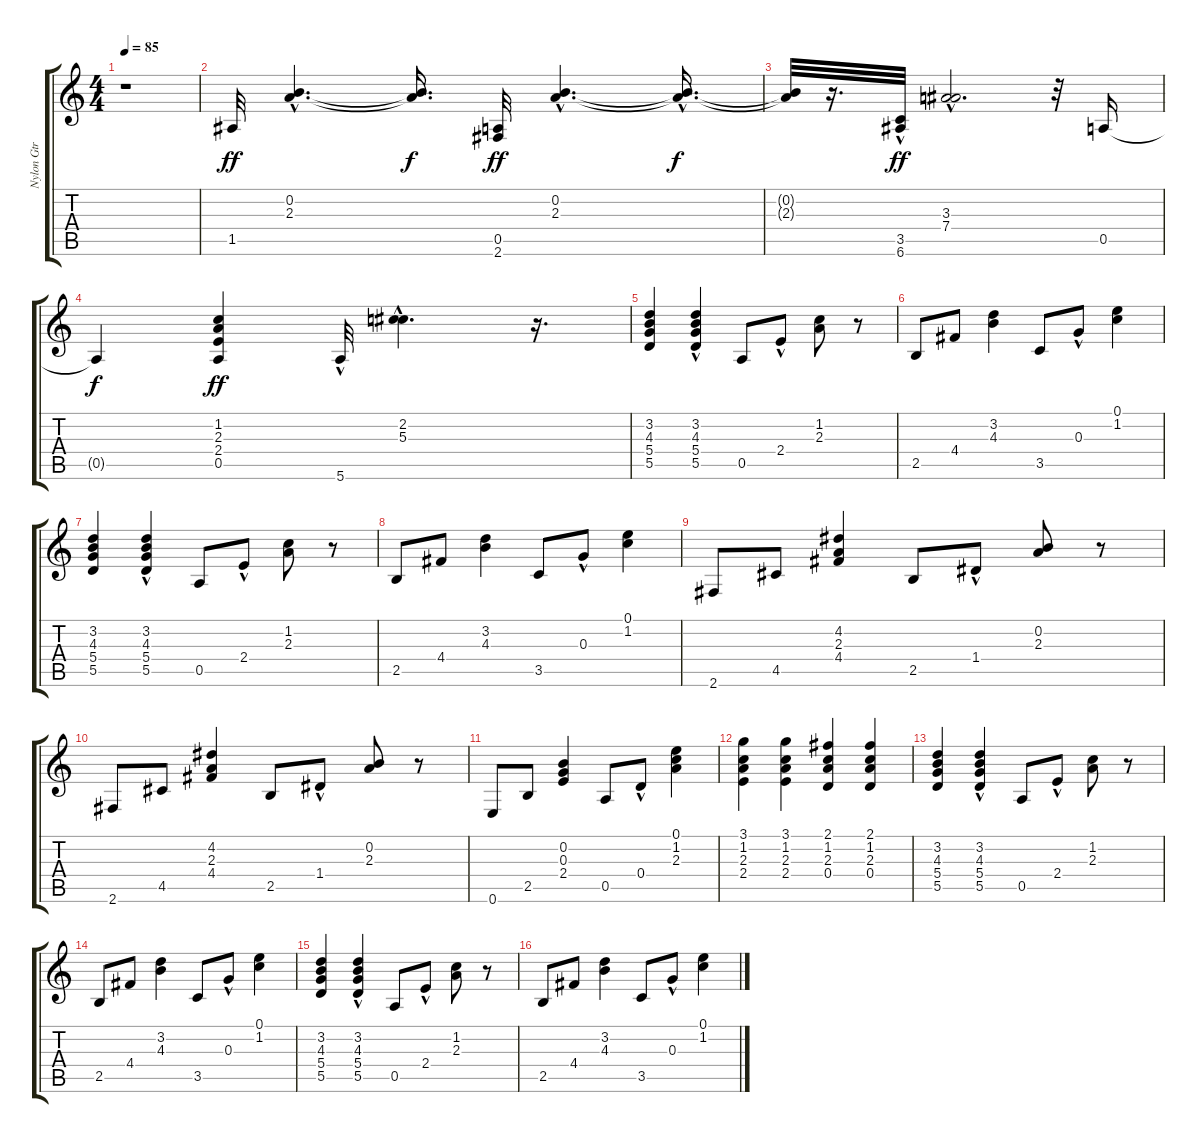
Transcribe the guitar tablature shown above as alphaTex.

\track ("Nylon Gtr 1" "Nylon Gtr ") {instrument acousticguitarnylon}
\staff {score tabs}
\tuning (E4 B3 G3 D3 A2 E2) {hide}
\ts (4 4)
\tempo 85
\clef g2
\ks c
r.1{dy ff instrument acousticguitarnylon} |
1.5.32 (0.2{hac} 2.3{hac}).4{d} (0.2{t} 2.3{t}).16{d dy f} (0.5 2.6).32{dy ff} (0.2{hac} 2.3{hac}).4{d} (0.2{hac t} 2.3{hac t}).16{d dy f} |
(0.2{t} 2.3{t}).32 r.16{d} (3.5{hac} 6.6{hac}).32{dy ff} (3.3{hac} 7.4{hac}).2{d} r.32 0.5.16 |
0.5{t}.4{dy f} (1.2 2.3 2.4 0.5).4{dy ff} 5.6{hac}.32 (2.2{hac} 5.3{hac}).4{d} r.16{d} |
(3.2 4.3 5.4 5.5).4 (3.2 4.3 5.4{hac} 5.5).4 0.5.8 2.4{hac}.8 (1.2 2.3).8 r.8 |
2.5.8 4.4.8 (3.2 4.3).4 3.5.8 0.3{hac}.8 (0.1 1.2).4 |
(3.2 4.3 5.4 5.5).4 (3.2 4.3 5.4{hac} 5.5).4 0.5.8 2.4{hac}.8 (1.2 2.3).8 r.8 |
2.5.8 4.4.8 (3.2 4.3).4 3.5.8 0.3{hac}.8 (0.1 1.2).4 |
2.6.8 4.5.8 (4.2 2.3 4.4).4 2.5.8 1.4{hac}.8 (0.2 2.3).8 r.8 |
2.6.8 4.5.8 (4.2 2.3 4.4).4 2.5.8 1.4{hac}.8 (0.2 2.3).8 r.8 |
0.6.8 2.5.8 (0.2 0.3 2.4).4 0.5.8 0.4{hac}.8 (0.1 1.2 2.3).4 |
(3.1 1.2 2.3 2.4).4 (3.1 1.2 2.3 2.4).4 (2.1 1.2 2.3 0.4).4 (2.1 1.2 2.3 0.4).4 |
(3.2 4.3 5.4 5.5).4 (3.2 4.3 5.4{hac} 5.5).4 0.5.8 2.4{hac}.8 (1.2 2.3).8 r.8 |
2.5.8 4.4.8 (3.2 4.3).4 3.5.8 0.3{hac}.8 (0.1 1.2).4 |
(3.2 4.3 5.4 5.5).4 (3.2 4.3 5.4{hac} 5.5).4 0.5.8 2.4{hac}.8 (1.2 2.3).8 r.8 |
2.5.8 4.4.8 (3.2 4.3).4 3.5.8 0.3{hac}.8 (0.1 1.2).4
